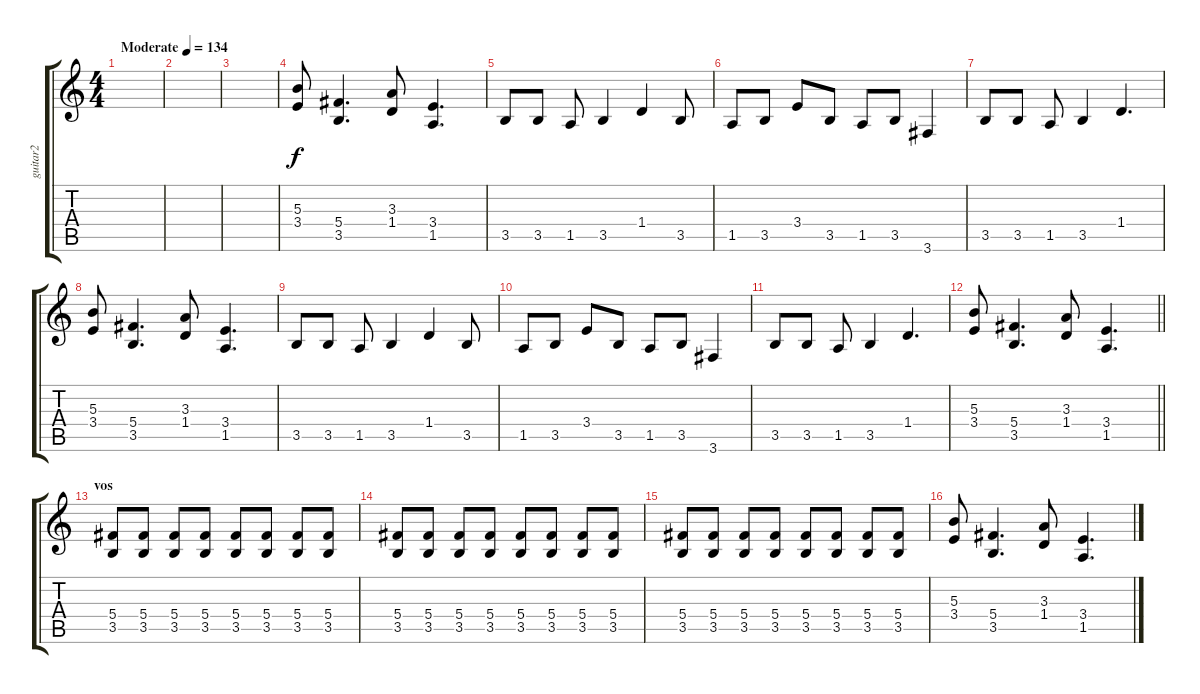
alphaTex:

\track ("guitar2" "guitar2") {instrument distortionguitar}
\staff {score tabs}
\tuning (Eb4 Bb3 Gb3 Db3 Ab2 Eb2) {hide}
\ts (4 4)
\tempo (134 "Moderate")
\clef g2
\ks c
|
|
|
(5.3 3.4).8 (5.4 3.5).4{d} (3.3 1.4).8 (3.4 1.5).4{d} |
3.5.8 3.5.8 1.5.8 3.5.4 1.4.4 3.5.8 |
1.5.8 3.5.8 3.4.8 3.5.8 1.5.8 3.5.8 3.6.4 |
3.5.8 3.5.8 1.5.8 3.5.4 1.4.4{d} |
(5.3 3.4).8 (5.4 3.5).4{d} (3.3 1.4).8 (3.4 1.5).4{d} |
3.5.8 3.5.8 1.5.8 3.5.4 1.4.4 3.5.8 |
1.5.8 3.5.8 3.4.8 3.5.8 1.5.8 3.5.8 3.6.4 |
3.5.8 3.5.8 1.5.8 3.5.4 1.4.4{d} |
\barLineRight lightlight
(5.3 3.4).8 (5.4 3.5).4{d} (3.3 1.4).8 (3.4 1.5).4{d} |
\section ("" "vos")
(5.4 3.5).8 (5.4 3.5).8 (5.4 3.5).8 (5.4 3.5).8 (5.4 3.5).8 (5.4 3.5).8 (5.4 3.5).8 (5.4 3.5).8 |
(5.4 3.5).8 (5.4 3.5).8 (5.4 3.5).8 (5.4 3.5).8 (5.4 3.5).8 (5.4 3.5).8 (5.4 3.5).8 (5.4 3.5).8 |
(5.4 3.5).8 (5.4 3.5).8 (5.4 3.5).8 (5.4 3.5).8 (5.4 3.5).8 (5.4 3.5).8 (5.4 3.5).8 (5.4 3.5).8 |
(5.3 3.4).8 (5.4 3.5).4{d} (3.3 1.4).8 (3.4 1.5).4{d}
